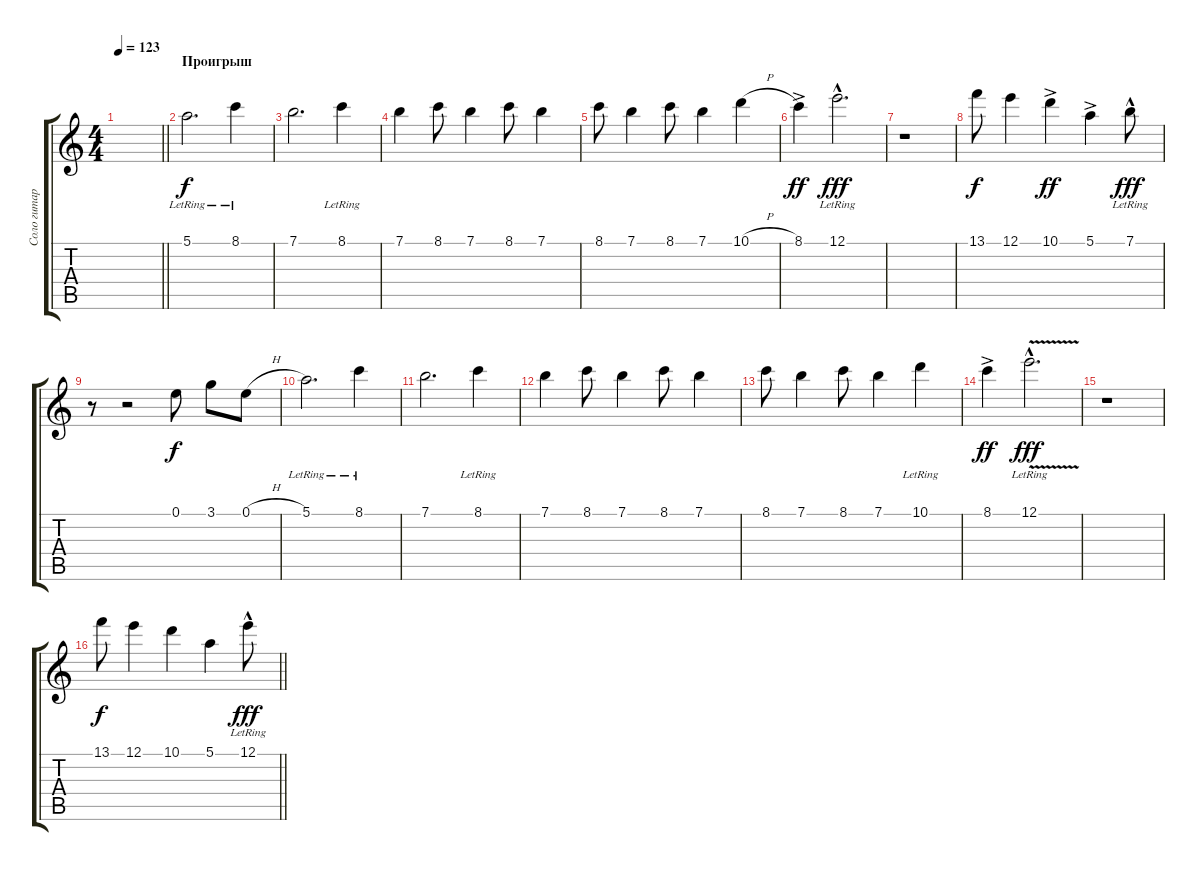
\track ("Соло гитара" "Соло гитар") {instrument acousticguitarnylon}
\staff {score tabs}
\tuning (E4 B3 G3 D3 A2 E2) {hide}
\ts (4 4)
\tempo 123
\clef g2
\barLineRight lightlight
\ks c
|
\section ("" "Проигрыш")
5.1{lr}.2{d dy f} 8.1{lr}.4 |
7.1.2{d} 8.1{lr}.4 |
7.1.4 8.1.8 7.1.4 8.1.8 7.1.4 |
8.1.8 7.1.4 8.1.8 7.1.4 10.1{h}.4 |
8.1{ac}.4{dy ff} 12.1{hac lr}.2{d dy fff} |
r.1 |
13.1.8{dy f} 12.1.4 10.1{ac}.4{dy ff} 5.1{ac}.4 7.1{hac lr}.8{dy fff} |
r.8 r.2 0.1.8{dy f} 3.1.8 0.1{h}.8 |
5.1{lr}.2{d} 8.1{lr}.4 |
7.1.2{d} 8.1{lr}.4 |
7.1.4 8.1.8 7.1.4 8.1.8 7.1.4 |
8.1.8 7.1.4 8.1.8 7.1.4 10.1{lr}.4 |
8.1{ac}.4{dy ff} 12.1{v hac lr}.2{d dy fff} |
r.1 |
\barLineRight lightlight
13.1.8{dy f} 12.1.4 10.1.4 5.1.4 12.1{hac lr}.8{dy fff}
